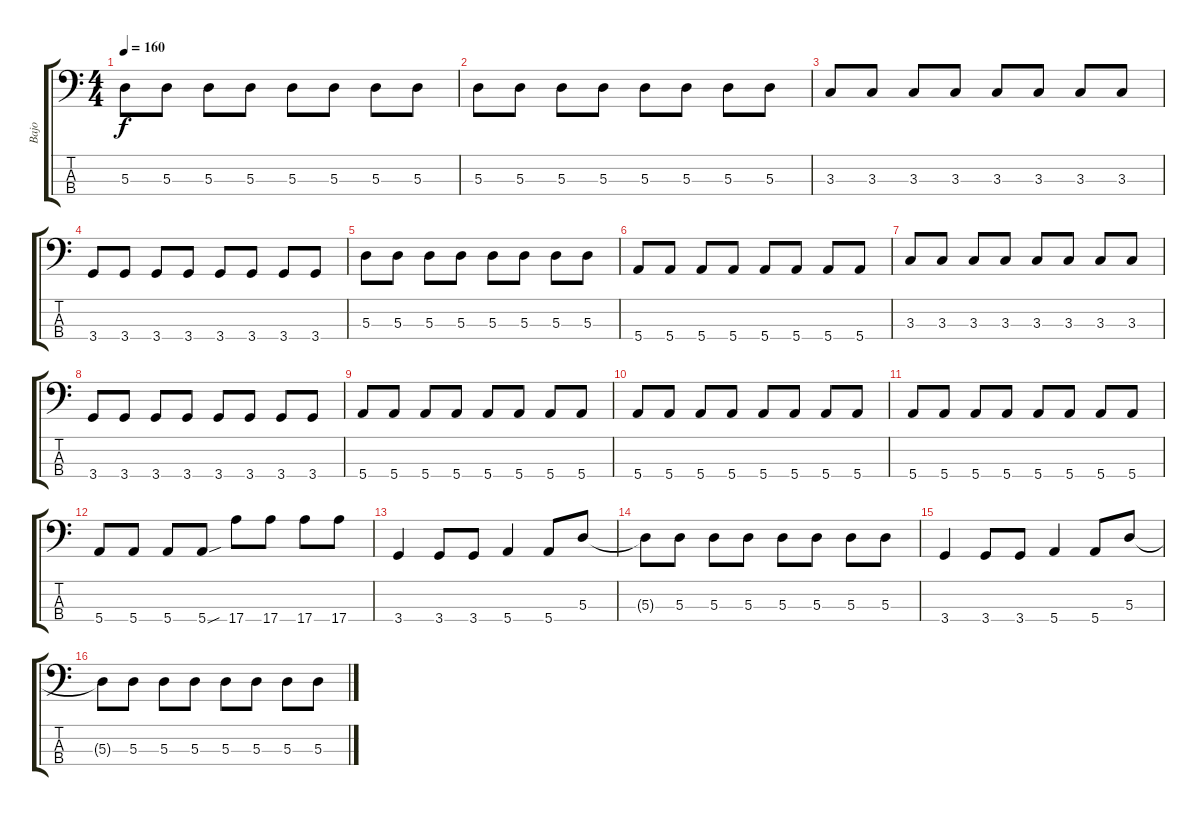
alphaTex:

\track ("Bajo" "Bajo") {instrument electricbassfinger}
\staff {score tabs}
\tuning (G2 D2 A1 E1) {hide}
\ts (4 4)
\tempo 160
\clef f4
\ks c
5.3.8{dy f} 5.3.8 5.3.8 5.3.8 5.3.8 5.3.8 5.3.8 5.3.8 |
5.3.8 5.3.8 5.3.8 5.3.8 5.3.8 5.3.8 5.3.8 5.3.8 |
3.3.8 3.3.8 3.3.8 3.3.8 3.3.8 3.3.8 3.3.8 3.3.8 |
3.4.8 3.4.8 3.4.8 3.4.8 3.4.8 3.4.8 3.4.8 3.4.8 |
5.3.8 5.3.8 5.3.8 5.3.8 5.3.8 5.3.8 5.3.8 5.3.8 |
5.4.8 5.4.8 5.4.8 5.4.8 5.4.8 5.4.8 5.4.8 5.4.8 |
3.3.8 3.3.8 3.3.8 3.3.8 3.3.8 3.3.8 3.3.8 3.3.8 |
3.4.8 3.4.8 3.4.8 3.4.8 3.4.8 3.4.8 3.4.8 3.4.8 |
5.4.8 5.4.8 5.4.8 5.4.8 5.4.8 5.4.8 5.4.8 5.4.8 |
5.4.8 5.4.8 5.4.8 5.4.8 5.4.8 5.4.8 5.4.8 5.4.8 |
5.4.8 5.4.8 5.4.8 5.4.8 5.4.8 5.4.8 5.4.8 5.4.8 |
5.4.8 5.4.8 5.4.8 5.4{sou}.8 17.4.8 17.4.8 17.4.8 17.4.8 |
3.4.4 3.4.8 3.4.8 5.4.4 5.4.8 5.3.8 |
5.3{t}.8 5.3.8 5.3.8 5.3.8 5.3.8 5.3.8 5.3.8 5.3.8 |
3.4.4 3.4.8 3.4.8 5.4.4 5.4.8 5.3.8 |
5.3{t}.8 5.3.8 5.3.8 5.3.8 5.3.8 5.3.8 5.3.8 5.3.8
